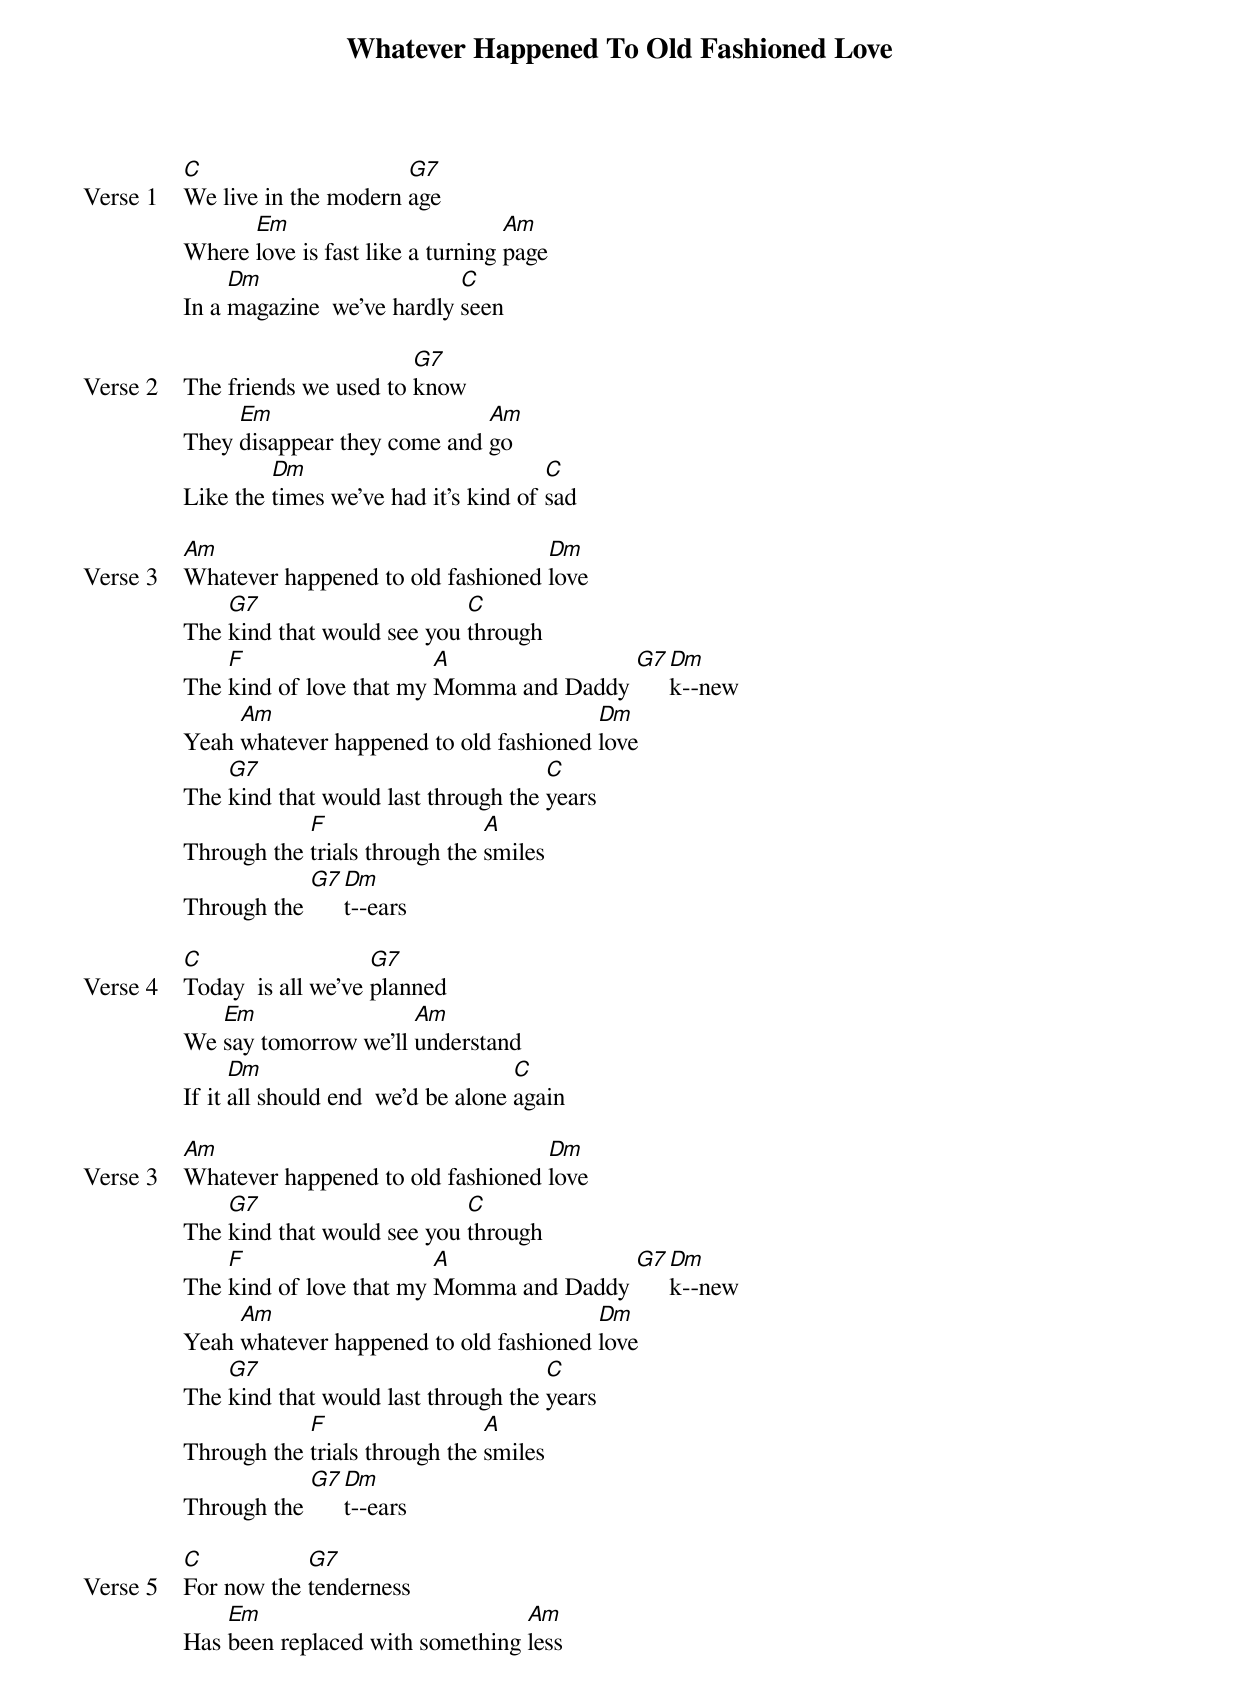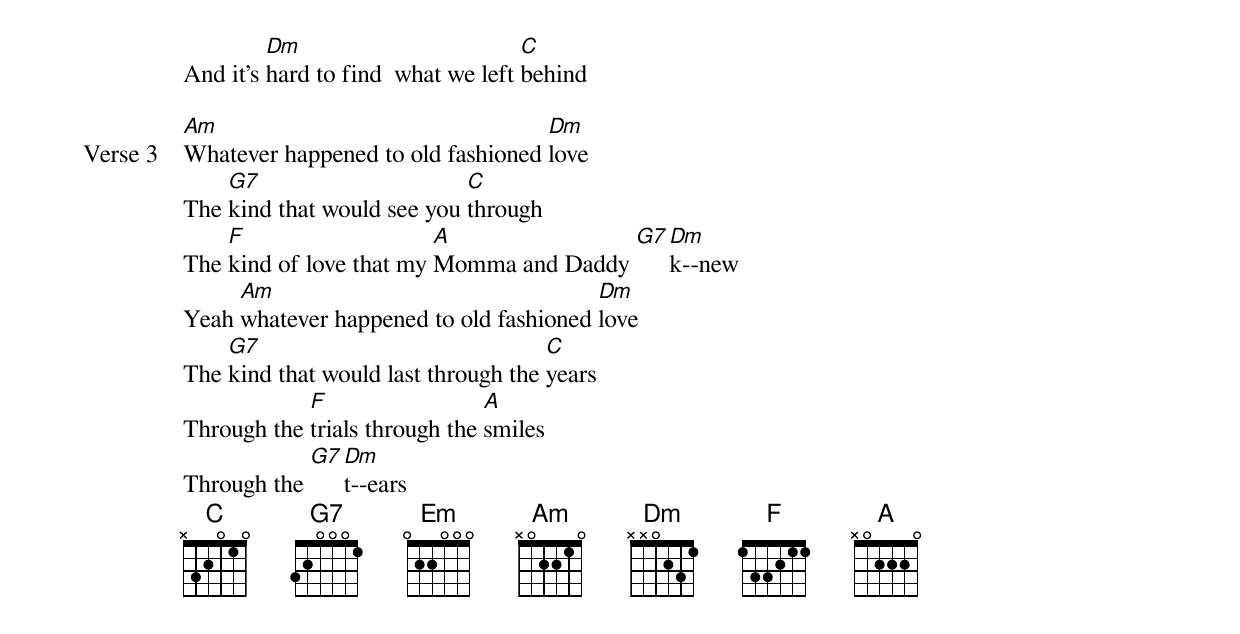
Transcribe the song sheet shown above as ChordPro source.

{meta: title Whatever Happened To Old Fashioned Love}
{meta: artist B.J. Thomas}
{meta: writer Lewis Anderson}

{start_of_verse: Verse 1}
[C]We live in the modern [G7]age
Where [Em]love is fast like a turning [Am]page
In a [Dm]magazine  we've hardly [C]seen
{end_of_verse}

{start_of_verse: Verse 2}
The friends we used to [G7]know
They [Em]disappear they come and [Am]go
Like the [Dm]times we've had it's kind of [C]sad
{end_of_verse}

{start_of_verse: Verse 3}
[Am]Whatever happened to old fashioned [Dm]love
The [G7]kind that would see you [C]through
The [F]kind of love that my [A]Momma and Daddy [G7][Dm]k--new
Yeah [Am]whatever happened to old fashioned [Dm]love
The [G7]kind that would last through the [C]years
Through the [F]trials through the [A]smiles
Through the [G7][Dm]t--ears
{end_of_verse}

{start_of_verse: Verse 4}
[C]Today  is all we've [G7]planned
We [Em]say tomorrow we'll [Am]understand
If it [Dm]all should end  we'd be alone [C]again
{end_of_verse}

{start_of_verse: Verse 3}
[Am]Whatever happened to old fashioned [Dm]love
The [G7]kind that would see you [C]through
The [F]kind of love that my [A]Momma and Daddy [G7][Dm]k--new
Yeah [Am]whatever happened to old fashioned [Dm]love
The [G7]kind that would last through the [C]years
Through the [F]trials through the [A]smiles
Through the [G7][Dm]t--ears
{end_of_verse}

{start_of_verse: Verse 5}
[C]For now the [G7]tenderness
Has [Em]been replaced with something [Am]less
And it's [Dm]hard to find  what we left [C]behind
{end_of_verse}

{start_of_verse: Verse 3}
[Am]Whatever happened to old fashioned [Dm]love
The [G7]kind that would see you [C]through
The [F]kind of love that my [A]Momma and Daddy [G7][Dm]k--new
Yeah [Am]whatever happened to old fashioned [Dm]love
The [G7]kind that would last through the [C]years
Through the [F]trials through the [A]smiles
Through the [G7][Dm]t--ears
{end_of_verse}
